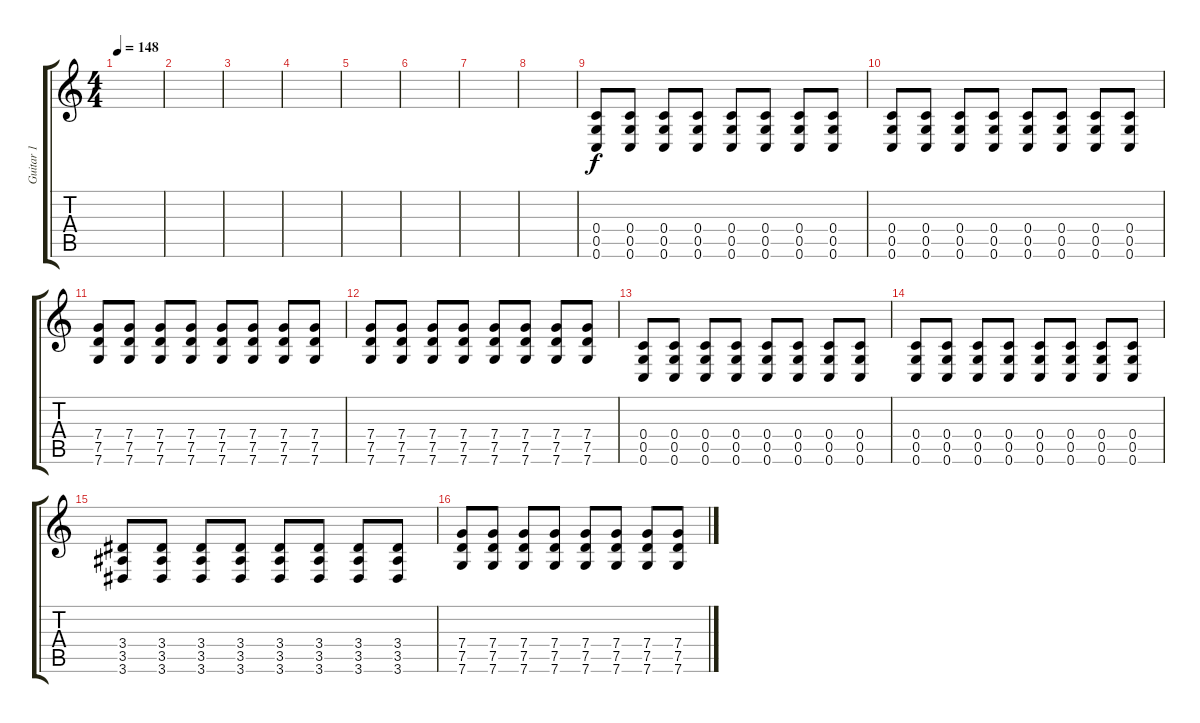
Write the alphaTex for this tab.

\track ("Guitar 1" "Guitar 1") {instrument distortionguitar}
\staff {score tabs}
\tuning (D4 A3 F3 C3 G2 C2) {hide}
\ts (4 4)
\tempo 148
\clef g2
\ks c
|
|
|
|
|
|
|
|
(0.4 0.5 0.6).8 (0.4 0.5 0.6).8 (0.4 0.5 0.6).8 (0.4 0.5 0.6).8 (0.4 0.5 0.6).8 (0.4 0.5 0.6).8 (0.4 0.5 0.6).8 (0.4 0.5 0.6).8 |
(0.4 0.5 0.6).8 (0.4 0.5 0.6).8 (0.4 0.5 0.6).8 (0.4 0.5 0.6).8 (0.4 0.5 0.6).8 (0.4 0.5 0.6).8 (0.4 0.5 0.6).8 (0.4 0.5 0.6).8 |
(7.4 7.5 7.6).8 (7.4 7.5 7.6).8 (7.4 7.5 7.6).8 (7.4 7.5 7.6).8 (7.4 7.5 7.6).8 (7.4 7.5 7.6).8 (7.4 7.5 7.6).8 (7.4 7.5 7.6).8 |
(7.4 7.5 7.6).8 (7.4 7.5 7.6).8 (7.4 7.5 7.6).8 (7.4 7.5 7.6).8 (7.4 7.5 7.6).8 (7.4 7.5 7.6).8 (7.4 7.5 7.6).8 (7.4 7.5 7.6).8 |
(0.4 0.5 0.6).8 (0.4 0.5 0.6).8 (0.4 0.5 0.6).8 (0.4 0.5 0.6).8 (0.4 0.5 0.6).8 (0.4 0.5 0.6).8 (0.4 0.5 0.6).8 (0.4 0.5 0.6).8 |
(0.4 0.5 0.6).8 (0.4 0.5 0.6).8 (0.4 0.5 0.6).8 (0.4 0.5 0.6).8 (0.4 0.5 0.6).8 (0.4 0.5 0.6).8 (0.4 0.5 0.6).8 (0.4 0.5 0.6).8 |
(3.4 3.5 3.6).8 (3.4 3.5 3.6).8 (3.4 3.5 3.6).8 (3.4 3.5 3.6).8 (3.4 3.5 3.6).8 (3.4 3.5 3.6).8 (3.4 3.5 3.6).8 (3.4 3.5 3.6).8 |
(7.4 7.5 7.6).8 (7.4 7.5 7.6).8 (7.4 7.5 7.6).8 (7.4 7.5 7.6).8 (7.4 7.5 7.6).8 (7.4 7.5 7.6).8 (7.4 7.5 7.6).8 (7.4 7.5 7.6).8
